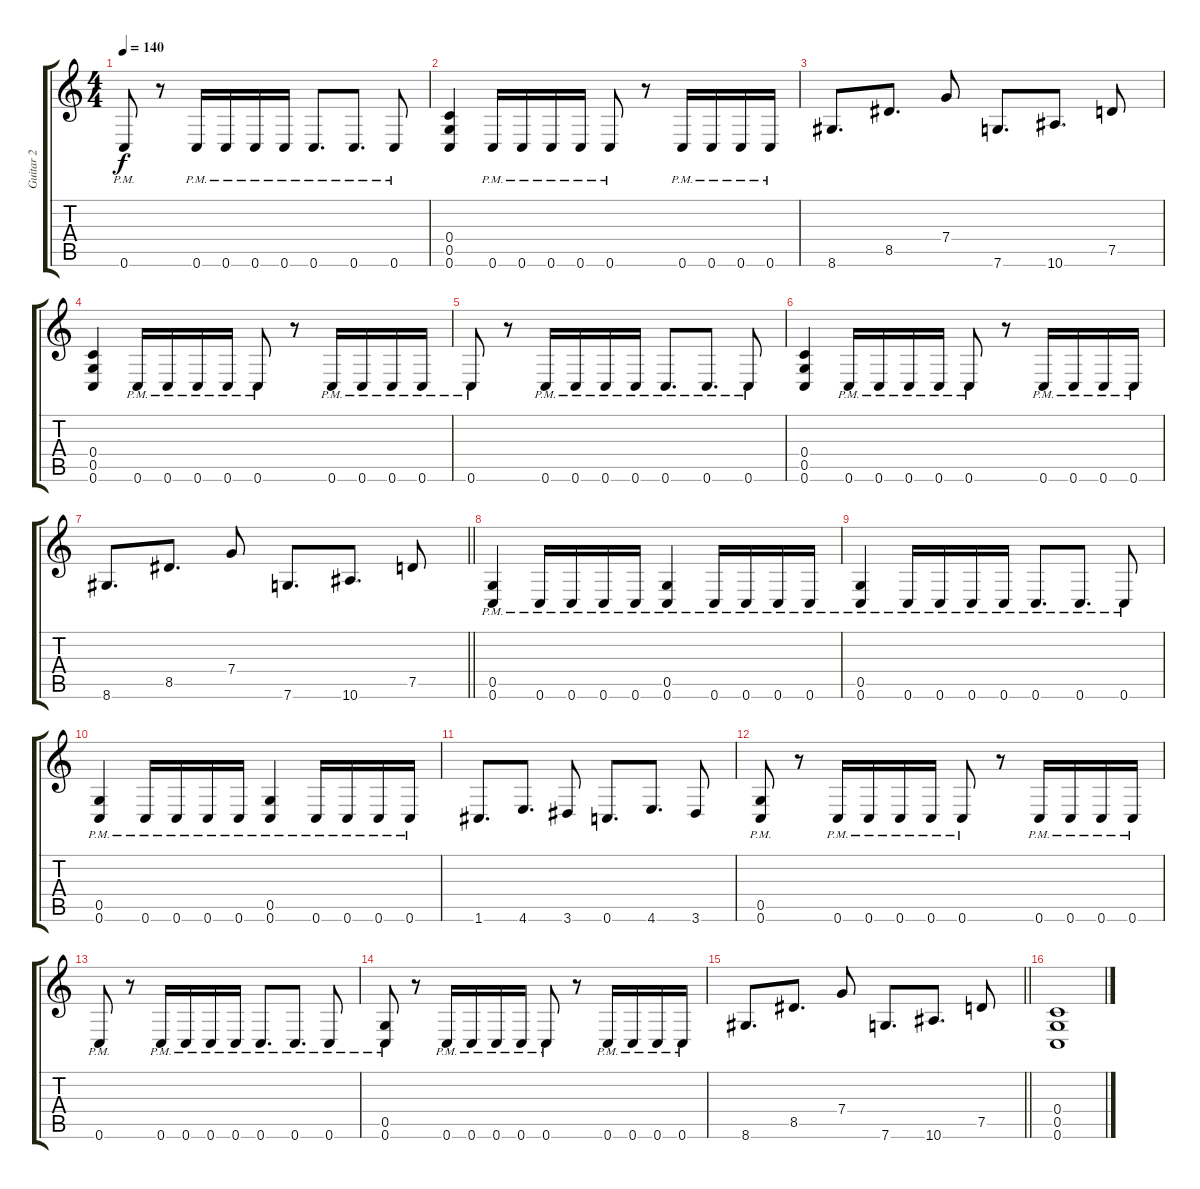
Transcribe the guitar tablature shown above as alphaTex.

\track ("Guitar 2" "Guitar 2") {instrument overdrivenguitar}
\staff {score tabs}
\tuning (D4 A3 F3 C3 G2 C2) {hide}
\ts (4 4)
\tempo 140
\clef g2
\ks c
0.6{pm}.8{dy f} r.8 0.6{pm}.16 0.6{pm}.16 0.6{pm}.16 0.6{pm}.16 0.6{pm}.8{d} 0.6{pm}.8{d} 0.6{pm}.8 |
(0.4 0.5 0.6).4 0.6{pm}.16 0.6{pm}.16 0.6{pm}.16 0.6{pm}.16 0.6{pm}.8 r.8 0.6{pm}.16 0.6{pm}.16 0.6{pm}.16 0.6{pm}.16 |
8.6.8{d} 8.5.8{d} 7.4.8 7.6.8{d} 10.6.8{d} 7.5.8 |
(0.4 0.5 0.6).4 0.6{pm}.16 0.6{pm}.16 0.6{pm}.16 0.6{pm}.16 0.6{pm}.8 r.8 0.6{pm}.16 0.6{pm}.16 0.6{pm}.16 0.6{pm}.16 |
0.6{pm}.8 r.8 0.6{pm}.16 0.6{pm}.16 0.6{pm}.16 0.6{pm}.16 0.6{pm}.8{d} 0.6{pm}.8{d} 0.6{pm}.8 |
(0.4 0.5 0.6).4 0.6{pm}.16 0.6{pm}.16 0.6{pm}.16 0.6{pm}.16 0.6{pm}.8 r.8 0.6{pm}.16 0.6{pm}.16 0.6{pm}.16 0.6{pm}.16 |
\barLineRight lightlight
8.6.8{d} 8.5.8{d} 7.4.8 7.6.8{d} 10.6.8{d} 7.5.8 |
\section ("" " ")
(0.5{pm} 0.6{pm}).4 0.6{pm}.16 0.6{pm}.16 0.6{pm}.16 0.6{pm}.16 (0.5{pm} 0.6{pm}).4 0.6{pm}.16 0.6{pm}.16 0.6{pm}.16 0.6{pm}.16 |
(0.5{pm} 0.6{pm}).4 0.6{pm}.16 0.6{pm}.16 0.6{pm}.16 0.6{pm}.16 0.6{pm}.8{d} 0.6{pm}.8{d} 0.6{pm}.8 |
(0.5{pm} 0.6{pm}).4 0.6{pm}.16 0.6{pm}.16 0.6{pm}.16 0.6{pm}.16 (0.5{pm} 0.6{pm}).4 0.6{pm}.16 0.6{pm}.16 0.6{pm}.16 0.6{pm}.16 |
1.6.8{d} 4.6.8{d} 3.6.8 0.6.8{d} 4.6.8{d} 3.6.8 |
(0.5{pm} 0.6{pm}).8 r.8 0.6{pm}.16 0.6{pm}.16 0.6{pm}.16 0.6{pm}.16 0.6{pm}.8 r.8 0.6{pm}.16 0.6{pm}.16 0.6{pm}.16 0.6{pm}.16 |
0.6{pm}.8 r.8 0.6{pm}.16 0.6{pm}.16 0.6{pm}.16 0.6{pm}.16 0.6{pm}.8{d} 0.6{pm}.8{d} 0.6{pm}.8 |
(0.5{pm} 0.6{pm}).8 r.8 0.6{pm}.16 0.6{pm}.16 0.6{pm}.16 0.6{pm}.16 0.6{pm}.8 r.8 0.6{pm}.16 0.6{pm}.16 0.6{pm}.16 0.6{pm}.16 |
\barLineRight lightlight
8.6.8{d} 8.5.8{d} 7.4.8 7.6.8{d} 10.6.8{d} 7.5.8 |
\section ("" " ")
(0.4 0.5 0.6).1{volume 1}
